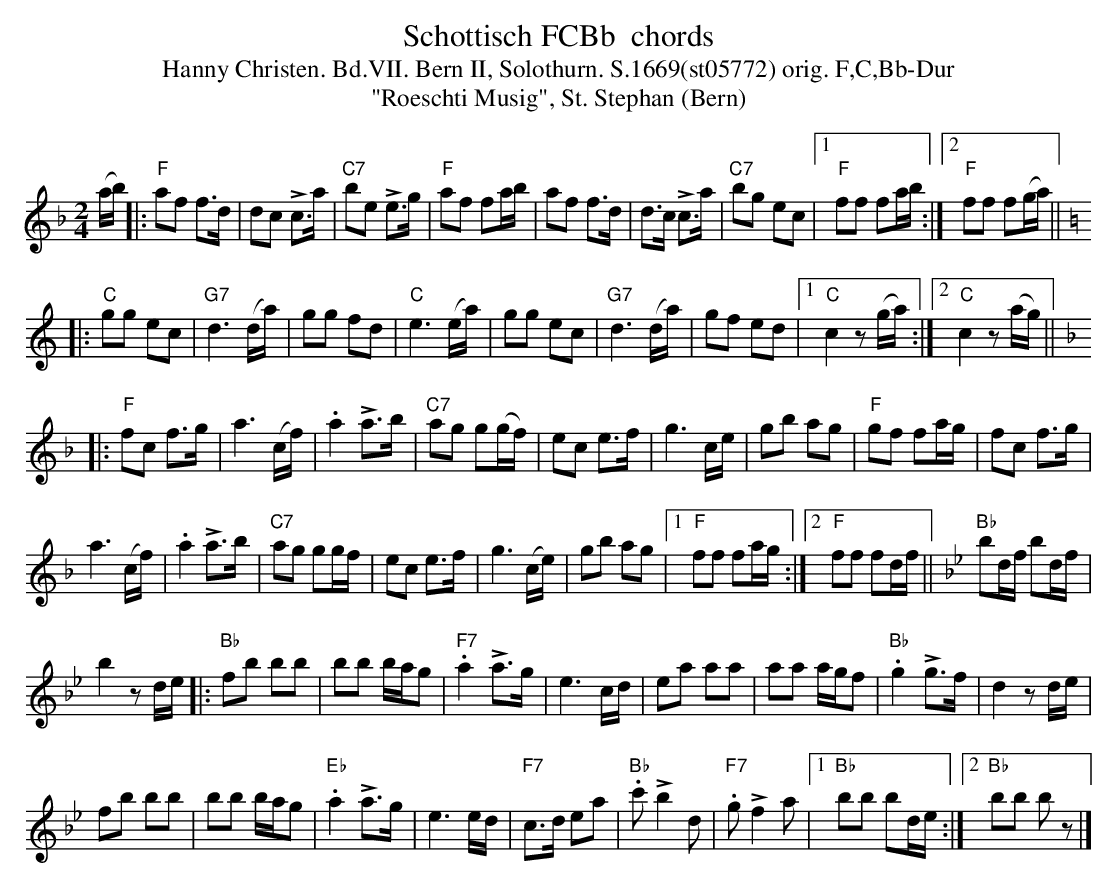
X:1
T: Schottisch FCBb  chords
T:Hanny Christen. Bd.VII. Bern II, Solothurn. S.1669(st05772) orig. F,C,Bb-Dur
T: "Roeschti Musig", St. Stephan (Bern)
M:2/4
L:1/8
K:F %%MIDI gchordon
(a/b/) |: "F"af f>d | dc +>+c>a | "C7"be +>+e>g | "F"af fa/b/ | af f>d | d>c +>+c>a | "C7"bg ec |1 "F"ff fa/b/ :|2 "F"ff f(g/a/) || [K:C]
|: "C"gg ec | "G7"d3(d/a/) | gg fd | "C"e3 (e/a/) | gg ec | "G7"d3 (d/a/) | gf ed |1 "C"c2z(g/a/) :|2 "C"c2 z(a/g/) || [K:F]
|: "F"fc f>g | a3 (c/f/) | .a2 +>+a>b | "C7"ag g(g/f/) | ec e>f | g3 c/e/ | gb ag | "F"gf fa/g/ | fc f>g |
a3 (c/f/) | .a2 +>+a>b | "C7"ag gg/f/ | ec e>f | g3 (c/e/) | gb ag |1 "F"ff fa/g/ :|2 "F"ff fd/f/ || [K:Bb] "Bb"bd/f/ bd/f/ |
b2 zd/e/ |: "Bb"fb bb | bb b/a/g | "F7".a2 +>+a>g | e3 c/d/ | ea aa | aa a/g/f | "Bb".g2+>+g>f | d2zd/e/ |
fb bb | bb b/a/g | "Eb".a2 +>+a>g | e3 e/d/ | "F7"c>d ea | "Bb".c'+>+b2d | "F7".g+>+f2a |1 "Bb"bb bd/e/ :|2 "Bb"bb bz |]
